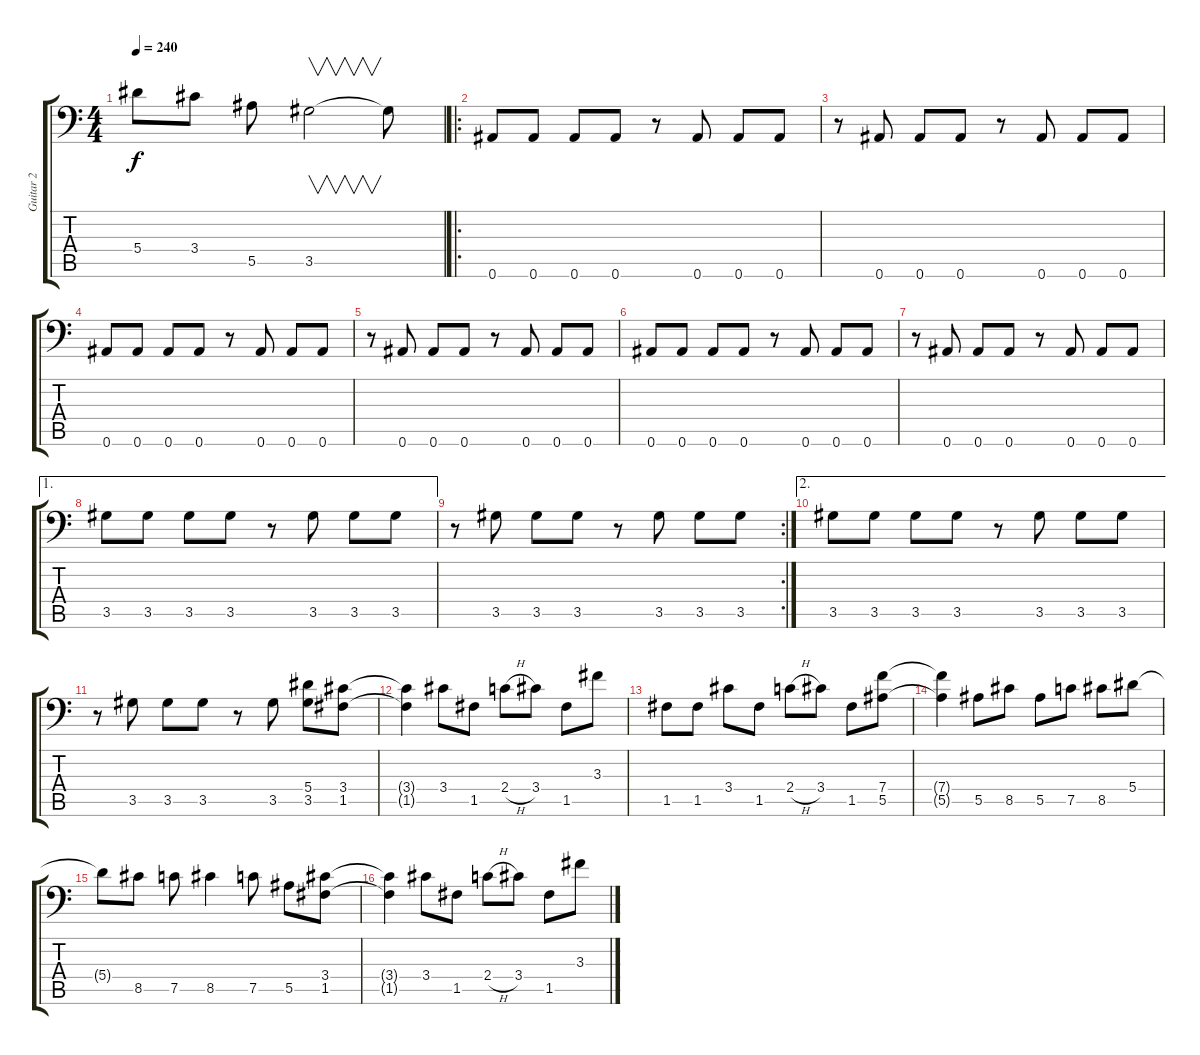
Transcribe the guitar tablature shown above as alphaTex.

\track ("Guitar 2" "Guitar 2") {instrument distortionguitar}
\staff {score tabs}
\tuning (C4 G3 Eb3 Bb2 F2 Bb1) {hide}
\ts (4 4)
\tempo 240
\clef f4
\ks c
5.4{t}.8{dy f} 3.4.8 5.5.8 3.5.2{v} 3.5{t}.8 |
\ro
0.6.8 0.6.8 0.6.8 0.6.8 r.8 0.6.8 0.6.8 0.6.8 |
r.8 0.6.8 0.6.8 0.6.8 r.8 0.6.8 0.6.8 0.6.8 |
0.6.8 0.6.8 0.6.8 0.6.8 r.8 0.6.8 0.6.8 0.6.8 |
r.8 0.6.8 0.6.8 0.6.8 r.8 0.6.8 0.6.8 0.6.8 |
0.6.8 0.6.8 0.6.8 0.6.8 r.8 0.6.8 0.6.8 0.6.8 |
r.8 0.6.8 0.6.8 0.6.8 r.8 0.6.8 0.6.8 0.6.8 |
\ae 1
3.5.8 3.5.8 3.5.8 3.5.8 r.8 3.5.8 3.5.8 3.5.8 |
\rc 2
r.8 3.5.8 3.5.8 3.5.8 r.8 3.5.8 3.5.8 3.5.8 |
\ae 2
3.5.8 3.5.8 3.5.8 3.5.8 r.8 3.5.8 3.5.8 3.5.8 |
r.8 3.5.8 3.5.8 3.5.8 r.8 3.5.8 (5.4 3.5).8 (3.4 1.5).8 |
(3.4{t} 1.5{t}).4 3.4.8 1.5.8 2.4{h}.8 3.4.8 1.5.8 3.3.8 |
1.5.8 1.5.8 3.4.8 1.5.8 2.4{h}.8 3.4.8 1.5.8 (7.4 5.5).8 |
(7.4{t} 5.5{t}).4 5.5.8 8.5.8 5.5.8 7.5.8 8.5.8 5.4.8 |
5.4{t}.8 8.5.8 7.5.8 8.5.4 7.5.8 5.5.8 (3.4 1.5).8 |
(3.4{t} 1.5{t}).4 3.4.8 1.5.8 2.4{h}.8 3.4.8 1.5.8 3.3.8
